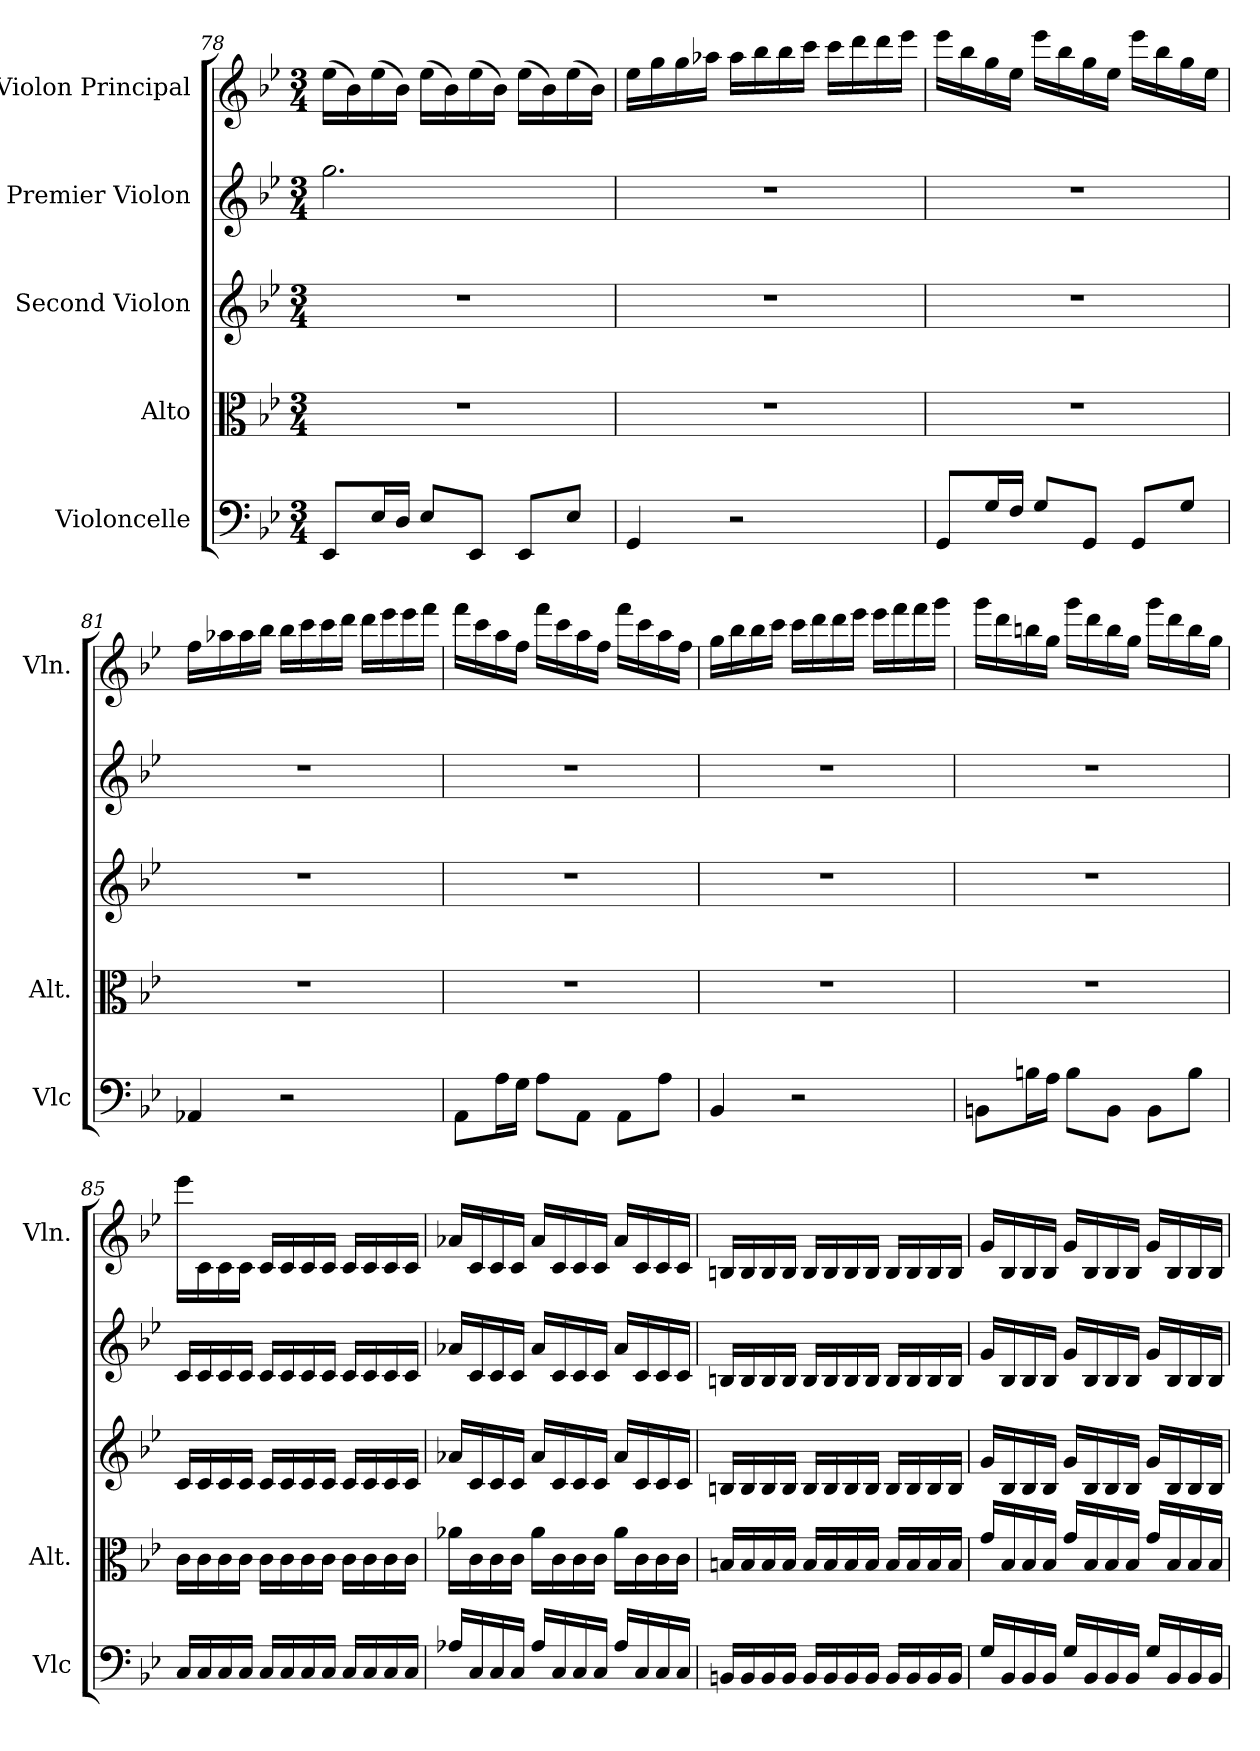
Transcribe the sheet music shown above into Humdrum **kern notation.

**kern	**kern	**kern	**kern	**kern
*part5	*part4	*part3	*part2	*part1
*staff5	*staff4	*staff3	*staff2	*staff1
*I"Violoncelle	*I"Alto	*I"Second Violon	*I"Premier Violon	*I"Violon Principal
*I'Vlc	*I'Alt.	*	*	*I'Vln.
*clefF4	*clefC3	*clefG2	*clefG2	*clefG2
*k[b-e-]	*k[b-e-]	*k[b-e-]	*k[b-e-]	*k[b-e-]
*M3/4	*M3/4	*M3/4	*M3/4	*M3/4
=78	=78	=78	=78	=78
8EE-/L	2.r	2.r	2.gg\	(>16ee-\LL
.	.	.	.	16b-\)
16E-/L	.	.	.	(>16ee-\
16D/JJ	.	.	.	16b-\JJ)
8E-/L	.	.	.	(>16ee-\LL
.	.	.	.	16b-\)
8EE-/J	.	.	.	(>16ee-\
.	.	.	.	16b-\JJ)
8EE-/L	.	.	.	(>16ee-\LL
.	.	.	.	16b-\)
8E-/J	.	.	.	(>16ee-\
.	.	.	.	16b-\JJ)
=79	=79	=79	=79	=79
4GG/	2.r	2.r	2.r	16ee-\LL
.	.	.	.	16gg\
.	.	.	.	16gg\
.	.	.	.	16aa-X\JJ
2r	.	.	.	16aa-\LL
.	.	.	.	16bb-\
.	.	.	.	16bb-\
.	.	.	.	16ccc\JJ
.	.	.	.	16ccc\LL
.	.	.	.	16ddd\
.	.	.	.	16ddd\
.	.	.	.	16eee-\JJ
!!LO:PB:g=z
=80	=80	=80	=80	=80
8GG/L	2.r	2.r	2.r	16eee-\LL
.	.	.	.	16bb-\
16G/L	.	.	.	16gg\
16F/JJ	.	.	.	16ee-\JJ
8G/L	.	.	.	16eee-\LL
.	.	.	.	16bb-\
8GG/J	.	.	.	16gg\
.	.	.	.	16ee-\JJ
8GG/L	.	.	.	16eee-\LL
.	.	.	.	16bb-\
8G/J	.	.	.	16gg\
.	.	.	.	16ee-\JJ
=81	=81	=81	=81	=81
4AA-X/	2.r	2.r	2.r	16ff\LL
.	.	.	.	16aa-X\
.	.	.	.	16aa-\
.	.	.	.	16bb-\JJ
2r	.	.	.	16bb-\LL
.	.	.	.	16ccc\
.	.	.	.	16ccc\
.	.	.	.	16ddd\JJ
.	.	.	.	16ddd\LL
.	.	.	.	16eee-\
.	.	.	.	16eee-\
.	.	.	.	16fff\JJ
=82	=82	=82	=82	=82
8AA\L	2.r	2.r	2.r	16fff\LL
.	.	.	.	16ccc\
16A\L	.	.	.	16aa\
16G\JJ	.	.	.	16ff\JJ
8A\L	.	.	.	16fff\LL
.	.	.	.	16ccc\
8AA\J	.	.	.	16aa\
.	.	.	.	16ff\JJ
8AA\L	.	.	.	16fff\LL
.	.	.	.	16ccc\
8A\J	.	.	.	16aa\
.	.	.	.	16ff\JJ
!!LO:LB:g=z
=83	=83	=83	=83	=83
4BB-/	2.r	2.r	2.r	16gg\LL
.	.	.	.	16bb-\
.	.	.	.	16bb-\
.	.	.	.	16ccc\JJ
2r	.	.	.	16ccc\LL
.	.	.	.	16ddd\
.	.	.	.	16ddd\
.	.	.	.	16eee-\JJ
.	.	.	.	16eee-\LL
.	.	.	.	16fff\
.	.	.	.	16fff\
.	.	.	.	16ggg\JJ
=84	=84	=84	=84	=84
8BBn\L	2.r	2.r	2.r	16ggg\LL
.	.	.	.	16ddd\
16Bn\L	.	.	.	16bbn\
16A\JJ	.	.	.	16gg\JJ
8B\L	.	.	.	16ggg\LL
.	.	.	.	16ddd\
8BB\J	.	.	.	16bb\
.	.	.	.	16gg\JJ
8BB\L	.	.	.	16ggg\LL
.	.	.	.	16ddd\
8B\J	.	.	.	16bb\
.	.	.	.	16gg\JJ
=85	=85	=85	=85	=85
16C/LL	16c\LL	16c/LL	16c/LL	16eee-\LL
16C/	16c\	16c/	16c/	16c\
16C/	16c\	16c/	16c/	16c\
16C/JJ	16c\JJ	16c/JJ	16c/JJ	16c\JJ
16C/LL	16c\LL	16c/LL	16c/LL	16c/LL
16C/	16c\	16c/	16c/	16c/
16C/	16c\	16c/	16c/	16c/
16C/JJ	16c\JJ	16c/JJ	16c/JJ	16c/JJ
16C/LL	16c\LL	16c/LL	16c/LL	16c/LL
16C/	16c\	16c/	16c/	16c/
16C/	16c\	16c/	16c/	16c/
16C/JJ	16c\JJ	16c/JJ	16c/JJ	16c/JJ
!!LO:PB:g=z
=86	=86	=86	=86	=86
16A-X/LL	16a-X\LL	16a-X/LL	16a-X/LL	16a-X/LL
16C/	16c\	16c/	16c/	16c/
16C/	16c\	16c/	16c/	16c/
16C/JJ	16c\JJ	16c/JJ	16c/JJ	16c/JJ
16A-/LL	16a-\LL	16a-/LL	16a-/LL	16a-/LL
16C/	16c\	16c/	16c/	16c/
16C/	16c\	16c/	16c/	16c/
16C/JJ	16c\JJ	16c/JJ	16c/JJ	16c/JJ
16A-/LL	16a-\LL	16a-/LL	16a-/LL	16a-/LL
16C/	16c\	16c/	16c/	16c/
16C/	16c\	16c/	16c/	16c/
16C/JJ	16c\JJ	16c/JJ	16c/JJ	16c/JJ
=87	=87	=87	=87	=87
16BBn/LL	16Bn/LL	16Bn/LL	16Bn/LL	16Bn/LL
16BB/	16B/	16B/	16B/	16B/
16BB/	16B/	16B/	16B/	16B/
16BB/JJ	16B/JJ	16B/JJ	16B/JJ	16B/JJ
16BB/LL	16B/LL	16B/LL	16B/LL	16B/LL
16BB/	16B/	16B/	16B/	16B/
16BB/	16B/	16B/	16B/	16B/
16BB/JJ	16B/JJ	16B/JJ	16B/JJ	16B/JJ
16BB/LL	16B/LL	16B/LL	16B/LL	16B/LL
16BB/	16B/	16B/	16B/	16B/
16BB/	16B/	16B/	16B/	16B/
16BB/JJ	16B/JJ	16B/JJ	16B/JJ	16B/JJ
=88	=88	=88	=88	=88
16G/LL	16g/LL	16g/LL	16g/LL	16g/LL
16BB-/	16B-/	16B-/	16B-/	16B-/
16BB-/	16B-/	16B-/	16B-/	16B-/
16BB-/JJ	16B-/JJ	16B-/JJ	16B-/JJ	16B-/JJ
16G/LL	16g/LL	16g/LL	16g/LL	16g/LL
16BB-/	16B-/	16B-/	16B-/	16B-/
16BB-/	16B-/	16B-/	16B-/	16B-/
16BB-/JJ	16B-/JJ	16B-/JJ	16B-/JJ	16B-/JJ
16G/LL	16g/LL	16g/LL	16g/LL	16g/LL
16BB-/	16B-/	16B-/	16B-/	16B-/
16BB-/	16B-/	16B-/	16B-/	16B-/
16BB-/JJ	16B-/JJ	16B-/JJ	16B-/JJ	16B-/JJ
=	=	=	=	=
*-	*-	*-	*-	*-
